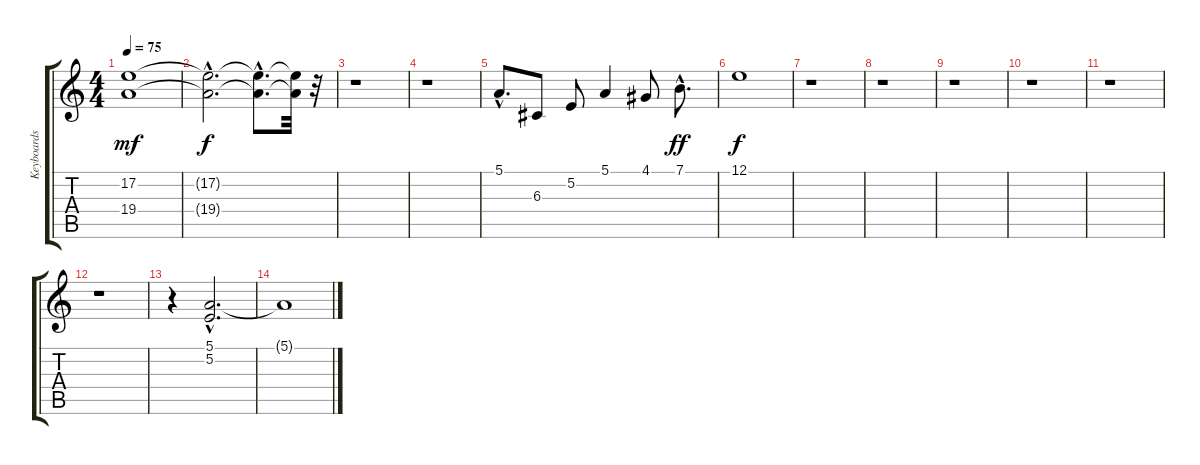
\track ("Keyboards" "Keyboards") {instrument synthstrings1}
\staff {score tabs}
\tuning (E4 B3 G3 D3 A2 E2) {hide}
\ts (4 4)
\tempo 75
\clef g2
\ks c
(17.2 19.4).1{dy mf} |
(17.2{hac t} 19.4{hac t}).2{d dy f} (17.2{hac t} 19.4{hac t}).8{d} (17.2{t} 19.4{t}).32 r.32 |
r.1 |
r.1 |
5.1{hac}.8{d} 6.3.8 5.2.8 5.1.4 4.1.8 7.1{hac}.8{d dy ff} |
12.1.1{dy f} |
r.1 |
r.1 |
r.1 |
r.1 |
r.1 |
r.1 |
r.4 (5.1{hac} 5.2{hac}).2{d} |
5.1{t}.1
